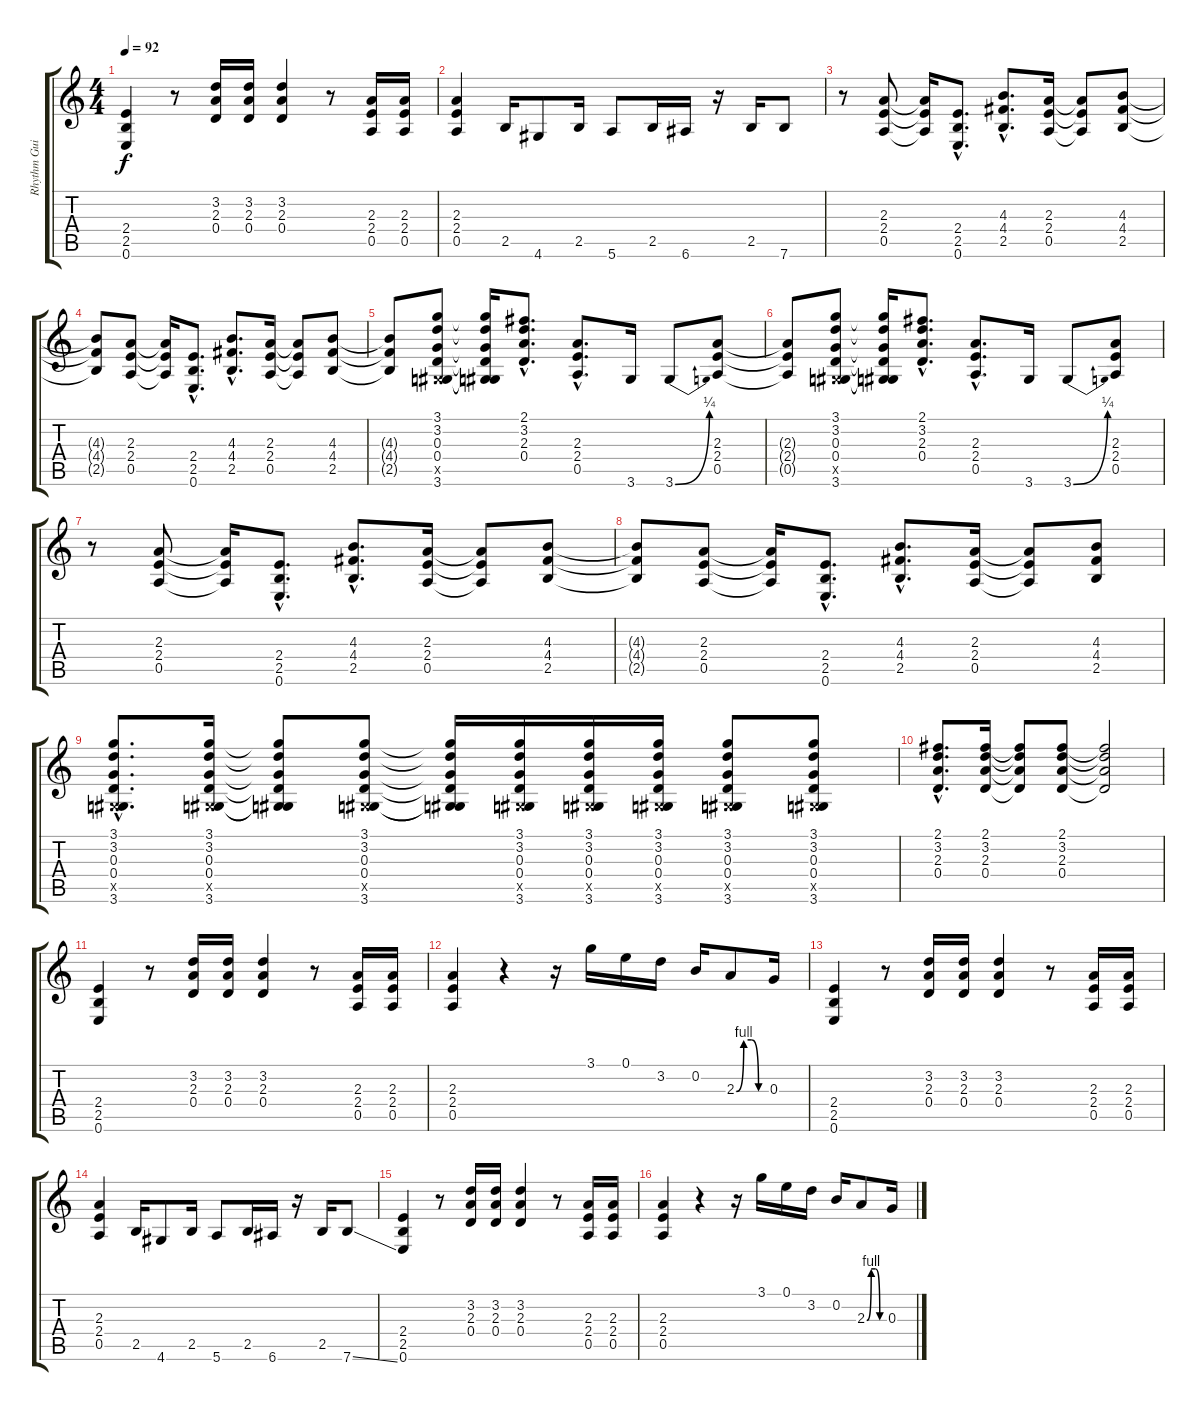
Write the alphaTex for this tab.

\track ("Rhythm Guitar" "Rhythm Gui") {instrument overdrivenguitar}
\staff {score tabs}
\tuning (E4 B3 G3 D3 A2 E2) {hide}
\ts (4 4)
\tempo 92
\clef g2
\ks c
(2.4 2.5 0.6).4{dy f} r.8 (3.2 2.3 0.4).16 (3.2 2.3 0.4).16 (3.2 2.3 0.4).4 r.8 (2.3 2.4 0.5).16 (2.3 2.4 0.5).16 |
(2.3 2.4 0.5).4 2.5.16 4.6.8 2.5.16 5.6.8 2.5.16 6.6.16 r.16 2.5.16 7.6.8 |
r.8 (2.3 2.4 0.5).8 (2.3{t} 2.4{t} 0.5{t}).16 (2.4{hac} 2.5{hac} 0.6{hac}).8{d} (4.3{hac} 4.4{hac} 2.5{hac}).8{d} (2.3 2.4 0.5).16 (2.3{t} 2.4{t} 0.5{t}).8 (4.3 4.4 2.5).8 |
(4.3{t} 4.4{t} 2.5{t}).8 (2.3 2.4 0.5).8 (2.3{t} 2.4{t} 0.5{t}).16 (2.4{hac} 2.5{hac} 0.6{hac}).8{d} (4.3{hac} 4.4{hac} 2.5{hac}).8{d} (2.3 2.4 0.5).16 (2.3{t} 2.4{t} 0.5{t}).8 (4.3 4.4 2.5).8 |
(4.3{t} 4.4{t} 2.5{t}).8 (3.1 3.2 0.3 0.4 -1.5{x} 3.6).8 (3.1{t} 3.2{t} 0.3{t} 0.4{t} -1.5{t} 3.6{t}).16 (2.1{hac} 3.2{hac} 2.3{hac} 0.4{hac}).8{d} (2.3{hac} 2.4{hac} 0.5{hac}).8{d} 3.6.16 3.6{be (bend 0 0 60 1)}.8 (2.3 2.4 0.5).8 |
(2.3{t} 2.4{t} 0.5{t}).8 (3.1 3.2 0.3 0.4 -1.5{x} 3.6).8 (3.1{t} 3.2{t} 0.3{t} 0.4{t} -1.5{t} 3.6{t}).16 (2.1{hac} 3.2{hac} 2.3{hac} 0.4{hac}).8{d} (2.3{hac} 2.4{hac} 0.5{hac}).8{d} 3.6.16 3.6{be (bend 0 0 60 1)}.8 (2.3 2.4 0.5).8 |
r.8 (2.3 2.4 0.5).8 (2.3{t} 2.4{t} 0.5{t}).16 (2.4{hac} 2.5{hac} 0.6{hac}).8{d} (4.3{hac} 4.4{hac} 2.5{hac}).8{d} (2.3 2.4 0.5).16 (2.3{t} 2.4{t} 0.5{t}).8 (4.3 4.4 2.5).8 |
(4.3{t} 4.4{t} 2.5{t}).8 (2.3 2.4 0.5).8 (2.3{t} 2.4{t} 0.5{t}).16 (2.4{hac} 2.5{hac} 0.6{hac}).8{d} (4.3{hac} 4.4{hac} 2.5{hac}).8{d} (2.3 2.4 0.5).16 (2.3{t} 2.4{t} 0.5{t}).8 (4.3 4.4 2.5).8 |
(3.1{hac} 3.2{hac} 0.3{hac} 0.4{hac} -1.5{hac x} 3.6{hac}).8{d} (3.1 3.2 0.3 0.4 -1.5{x} 3.6).16 (3.1{t} 3.2{t} 0.3{t} 0.4{t} -1.5{t} 3.6{t}).8 (3.1 3.2 0.3 0.4 -1.5{x} 3.6).8 (3.1{t} 3.2{t} 0.3{t} 0.4{t} -1.5{t} 3.6{t}).16 (3.1 3.2 0.3 0.4 -1.5{x} 3.6).16 (3.1 3.2 0.3 0.4 -1.5{x} 3.6).16 (3.1 3.2 0.3 0.4 -1.5{x} 3.6).16 (3.1 3.2 0.3 0.4 -1.5{x} 3.6).8 (3.1 3.2 0.3 0.4 -1.5{x} 3.6).8 |
(2.1{hac} 3.2{hac} 2.3{hac} 0.4{hac}).8{d} (2.1 3.2 2.3 0.4).16 (2.1{t} 3.2{t} 2.3{t} 0.4{t}).8 (2.1 3.2 2.3 0.4).8 (2.1{t} 3.2{t} 2.3{t} 0.4{t}).2 |
(2.4 2.5 0.6).4 r.8 (3.2 2.3 0.4).16 (3.2 2.3 0.4).16 (3.2 2.3 0.4).4 r.8 (2.3 2.4 0.5).16 (2.3 2.4 0.5).16 |
(2.3 2.4 0.5).4 r.4 r.16 3.1.16 0.1.16 3.2.16 0.2.16 2.3{be (custom 0 0 15 4 30 4 45 0 60 0)}.8 0.3.16 |
(2.4 2.5 0.6).4 r.8 (3.2 2.3 0.4).16 (3.2 2.3 0.4).16 (3.2 2.3 0.4).4 r.8 (2.3 2.4 0.5).16 (2.3 2.4 0.5).16 |
(2.3 2.4 0.5).4 2.5.16 4.6.8 2.5.16 5.6.8 2.5.16 6.6.16 r.16 2.5.16 7.6{ss}.8 |
(2.4 2.5 0.6).4 r.8 (3.2 2.3 0.4).16 (3.2 2.3 0.4).16 (3.2 2.3 0.4).4 r.8 (2.3 2.4 0.5).16 (2.3 2.4 0.5).16 |
(2.3 2.4 0.5).4 r.4 r.16 3.1.16 0.1.16 3.2.16 0.2.16 2.3{be (custom 0 0 15 4 30 4 45 0 60 0)}.8 0.3.16
